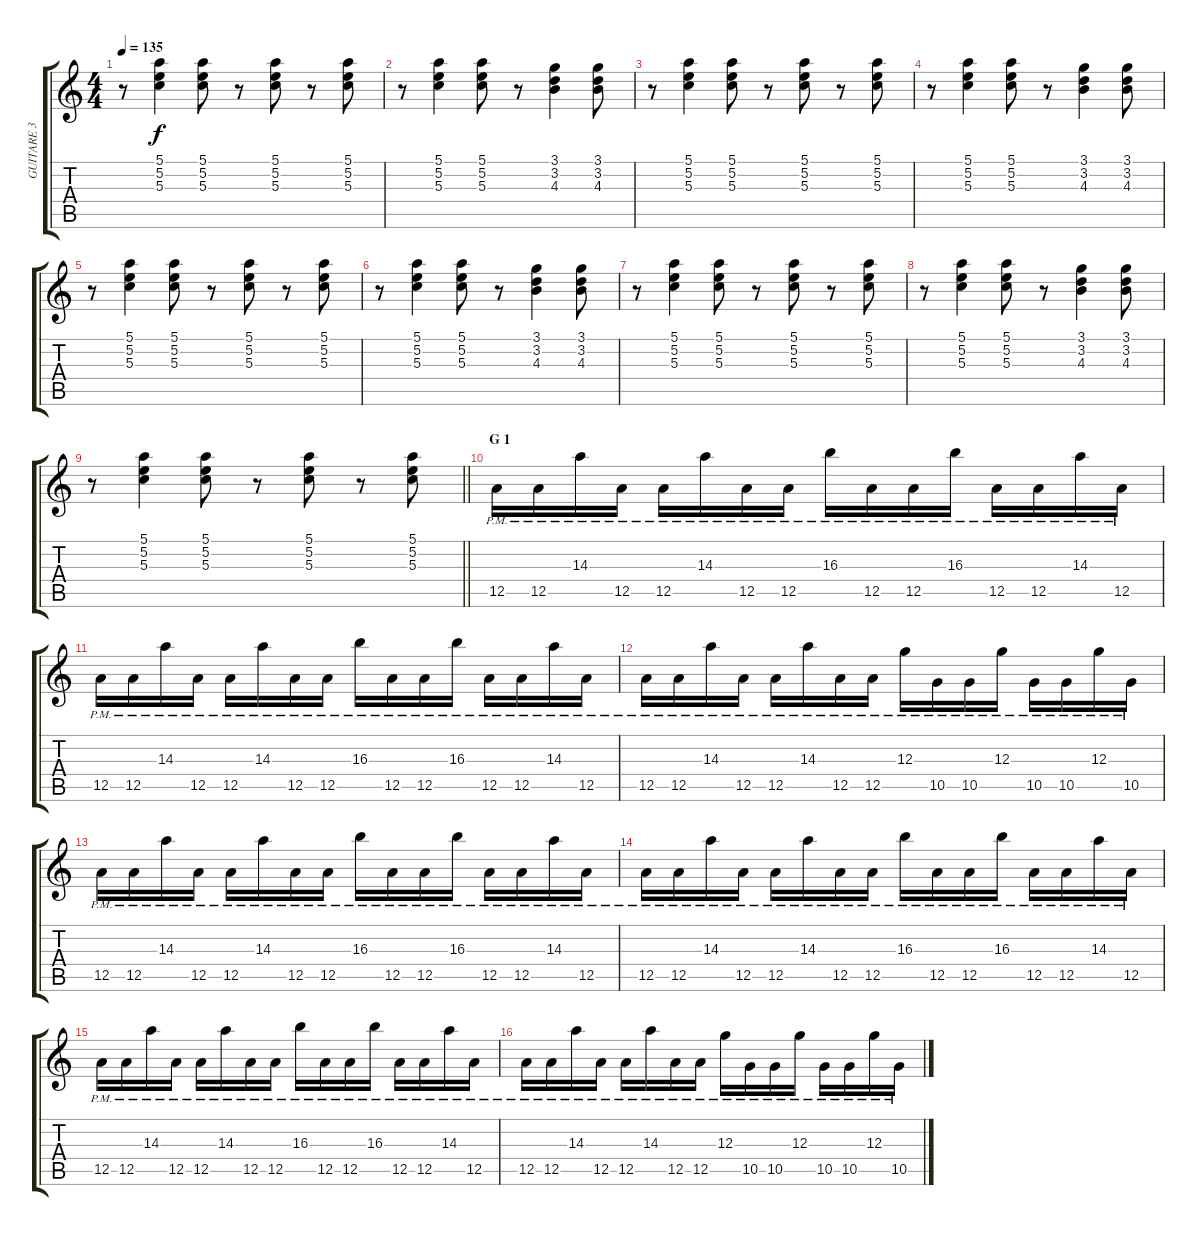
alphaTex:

\track ("GUITARE 3" "GUITARE 3") {instrument distortionguitar}
\staff {score tabs}
\tuning (E4 B3 G3 D3 A2 E2) {hide}
\ts (4 4)
\tempo 135
\clef g2
\ks c
r.8{dy f} (5.1 5.2 5.3).4 (5.1 5.2 5.3).8 r.8 (5.1 5.2 5.3).8 r.8 (5.1 5.2 5.3).8 |
r.8 (5.1 5.2 5.3).4 (5.1 5.2 5.3).8 r.8 (3.1 3.2 4.3).4 (3.1 3.2 4.3).8 |
r.8 (5.1 5.2 5.3).4 (5.1 5.2 5.3).8 r.8 (5.1 5.2 5.3).8 r.8 (5.1 5.2 5.3).8 |
r.8 (5.1 5.2 5.3).4 (5.1 5.2 5.3).8 r.8 (3.1 3.2 4.3).4 (3.1 3.2 4.3).8 |
r.8 (5.1 5.2 5.3).4 (5.1 5.2 5.3).8 r.8 (5.1 5.2 5.3).8 r.8 (5.1 5.2 5.3).8 |
r.8 (5.1 5.2 5.3).4 (5.1 5.2 5.3).8 r.8 (3.1 3.2 4.3).4 (3.1 3.2 4.3).8 |
r.8 (5.1 5.2 5.3).4 (5.1 5.2 5.3).8 r.8 (5.1 5.2 5.3).8 r.8 (5.1 5.2 5.3).8 |
r.8 (5.1 5.2 5.3).4 (5.1 5.2 5.3).8 r.8 (3.1 3.2 4.3).4 (3.1 3.2 4.3).8 |
\barLineRight lightlight
r.8 (5.1 5.2 5.3).4 (5.1 5.2 5.3).8 r.8 (5.1 5.2 5.3).8 r.8 (5.1 5.2 5.3).8 |
\section ("" "G 1")
12.5{pm}.16 12.5{pm}.16 14.3{pm}.16 12.5{pm}.16 12.5{pm}.16 14.3{pm}.16 12.5{pm}.16 12.5{pm}.16 16.3{pm}.16 12.5{pm}.16 12.5{pm}.16 16.3{pm}.16 12.5{pm}.16 12.5{pm}.16 14.3{pm}.16 12.5{pm}.16 |
12.5{pm}.16 12.5{pm}.16 14.3{pm}.16 12.5{pm}.16 12.5{pm}.16 14.3{pm}.16 12.5{pm}.16 12.5{pm}.16 16.3{pm}.16 12.5{pm}.16 12.5{pm}.16 16.3{pm}.16 12.5{pm}.16 12.5{pm}.16 14.3{pm}.16 12.5{pm}.16 |
12.5{pm}.16 12.5{pm}.16 14.3{pm}.16 12.5{pm}.16 12.5{pm}.16 14.3{pm}.16 12.5{pm}.16 12.5{pm}.16 12.3{pm}.16 10.5{pm}.16 10.5{pm}.16 12.3{pm}.16 10.5{pm}.16 10.5{pm}.16 12.3{pm}.16 10.5{pm}.16 |
12.5{pm}.16 12.5{pm}.16 14.3{pm}.16 12.5{pm}.16 12.5{pm}.16 14.3{pm}.16 12.5{pm}.16 12.5{pm}.16 16.3{pm}.16 12.5{pm}.16 12.5{pm}.16 16.3{pm}.16 12.5{pm}.16 12.5{pm}.16 14.3{pm}.16 12.5{pm}.16 |
12.5{pm}.16 12.5{pm}.16 14.3{pm}.16 12.5{pm}.16 12.5{pm}.16 14.3{pm}.16 12.5{pm}.16 12.5{pm}.16 16.3{pm}.16 12.5{pm}.16 12.5{pm}.16 16.3{pm}.16 12.5{pm}.16 12.5{pm}.16 14.3{pm}.16 12.5{pm}.16 |
12.5{pm}.16 12.5{pm}.16 14.3{pm}.16 12.5{pm}.16 12.5{pm}.16 14.3{pm}.16 12.5{pm}.16 12.5{pm}.16 16.3{pm}.16 12.5{pm}.16 12.5{pm}.16 16.3{pm}.16 12.5{pm}.16 12.5{pm}.16 14.3{pm}.16 12.5{pm}.16 |
12.5{pm}.16 12.5{pm}.16 14.3{pm}.16 12.5{pm}.16 12.5{pm}.16 14.3{pm}.16 12.5{pm}.16 12.5{pm}.16 12.3{pm}.16 10.5{pm}.16 10.5{pm}.16 12.3{pm}.16 10.5{pm}.16 10.5{pm}.16 12.3{pm}.16 10.5{pm}.16
